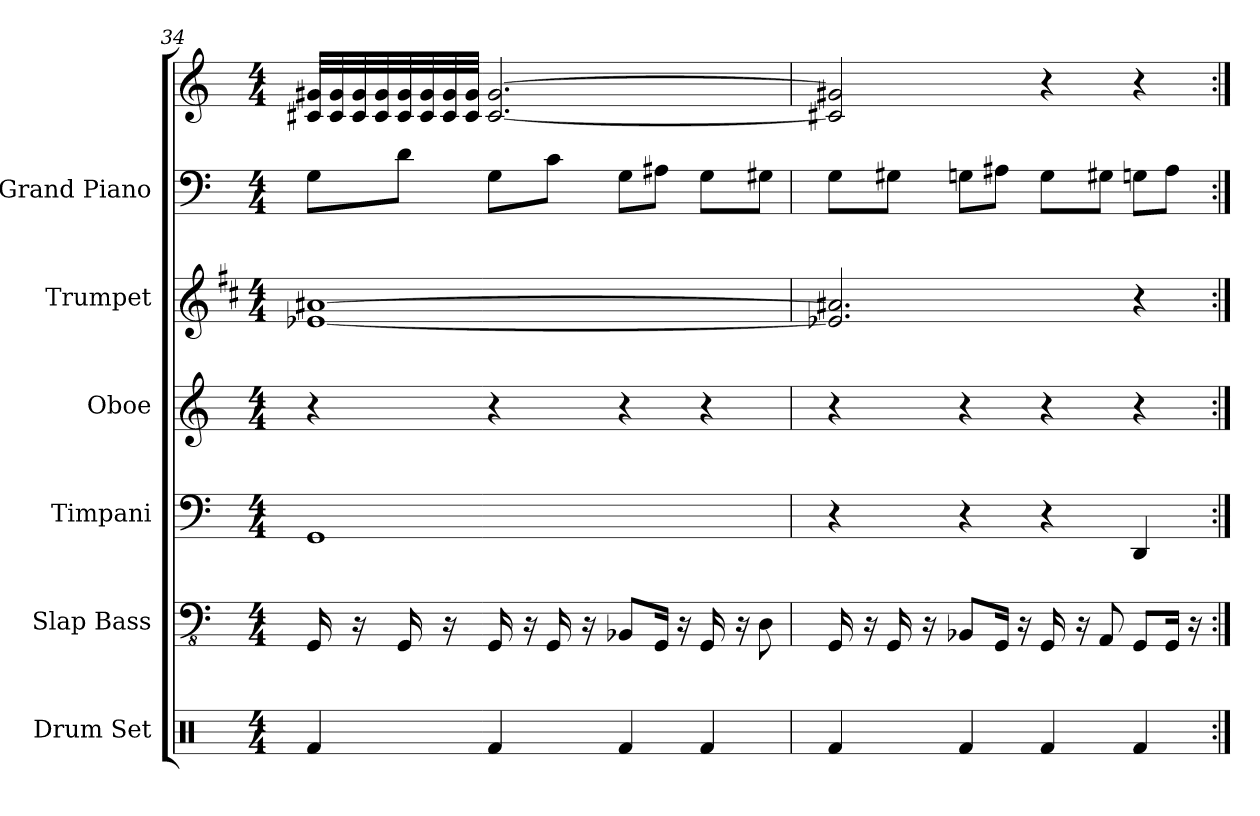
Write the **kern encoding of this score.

**kern	**kern	**kern	**kern	**kern	**kern	**kern
*part6	*part5	*part4	*part3	*part2	*part1	*part1
*staff7	*staff6	*staff5	*staff4	*staff3	*staff2	*staff1
*I"Drum Set	*I"Slap Bass	*I"Timpani	*I"Oboe	*I"Trumpet	*I"Grand Piano	*
*I'Drs.	*I'Sl. Bass	*I'Timp.	*I'Ob.	*I'Tpt.	*I'Pno.	*
*clefX	*clefFv4	*clefF4	*clefG2	*clefG2	*clefF4	*clefG2
*	*	*	*	*ITrd1c2	*	*
*k[]	*k[]	*k[]	*k[]	*k[]	*k[]	*k[]
*M4/4	*M4/4	*M4/4	*M4/4	*M4/4	*M4/4	*M4/4
=34	=34	=34	=34	=34	=34	=34
4Rf	16GGG	1GG	4r	[1d-X [1g#X	8GL	32g#X 32c#XLLL
.	.	.	.	.	.	32g# 32c#
.	16r	.	.	.	.	32g# 32c#
.	.	.	.	.	.	32g# 32c#
.	16GGG	.	.	.	8dJ	32g# 32c#
.	.	.	.	.	.	32g# 32c#
.	16r	.	.	.	.	32g# 32c#
.	.	.	.	.	.	32g# 32c#JJJ
4Rf	16GGG	.	4r	.	8GL	[2.g# [2.c#
.	16r	.	.	.	.	.
.	16GGG	.	.	.	8cJ	.
.	16r	.	.	.	.	.
4Rf	8BBB-XL	.	4r	.	8GL	.
.	16GGGJk	.	.	.	8A#XJ	.
.	16r	.	.	.	.	.
4Rf	16GGG	.	4r	.	8GL	.
.	16r	.	.	.	.	.
.	8DD	.	.	.	8G#XJ	.
=35	=35	=35	=35	=35	=35	=35
4Rf	16GGG	4r	4r	2.d-X] 2.g#X]	8GL	2g#X] 2c#X]
.	16r	.	.	.	.	.
.	16GGG	.	.	.	8G#XJ	.
.	16r	.	.	.	.	.
4Rf	8BBB-XL	4r	4r	.	8GnL	.
.	16GGGJk	.	.	.	8A#XJ	.
.	16r	.	.	.	.	.
4Rf	16GGG	4r	4r	.	8GL	4r
.	16r	.	.	.	.	.
.	8AAA	.	.	.	8G#XJ	.
4Rf	8GGGL	4DD	4r	4r	8GnL	4r
.	16GGGJk	.	.	.	8A#J	.
.	16r	.	.	.	.	.
=:|!	=:|!	=:|!	=:|!	=:|!	=:|!	=:|!
*-	*-	*-	*-	*-	*-	*-
